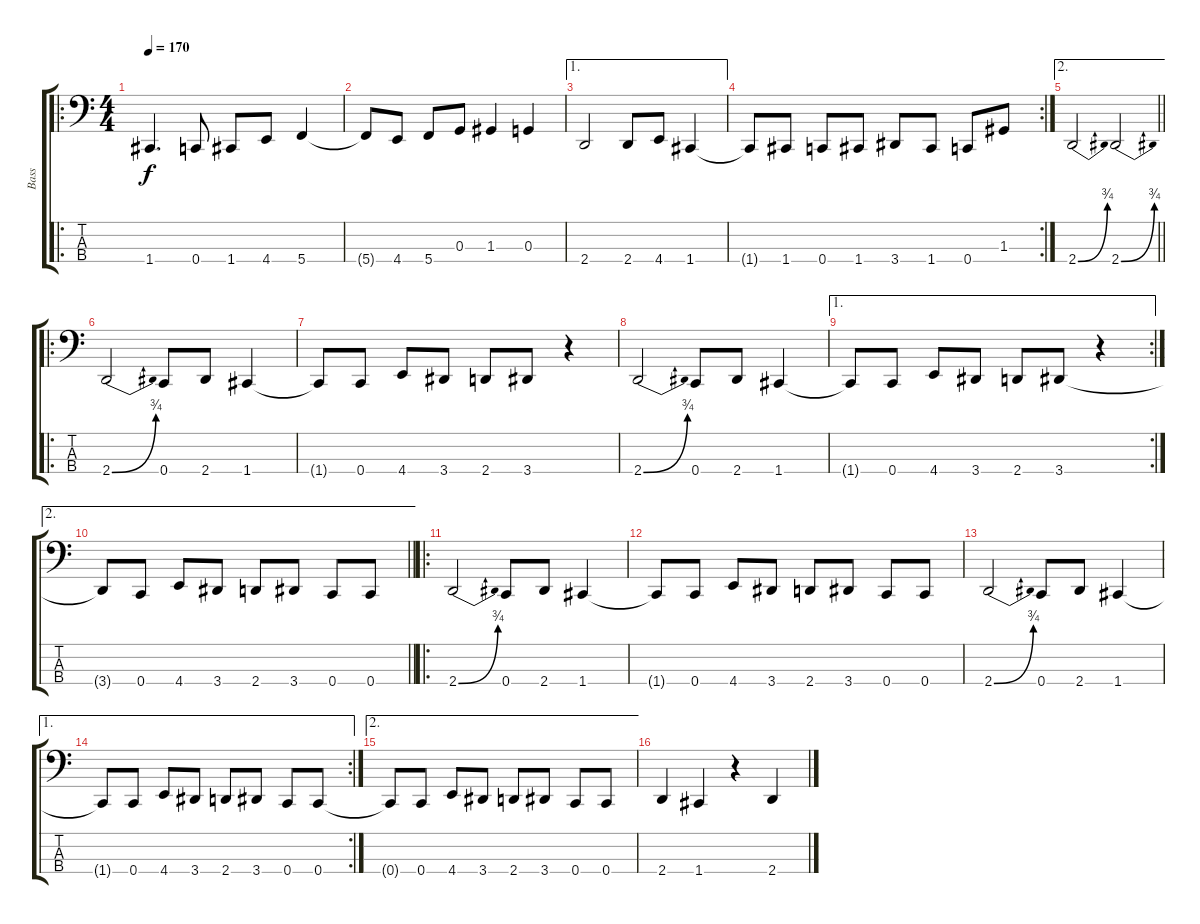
\track ("Bass" "Bass") {instrument electricbassfinger}
\staff {score tabs}
\tuning (F2 C2 G1 C1) {hide}
\ro
\ts (4 4)
\section ("" "")
\tempo 170
\clef f4
\ks c
1.4.4{d dy f} 0.4.8 1.4.8 4.4.8 5.4.4 |
5.4{t}.8 4.4.8 5.4.8 0.3.8 1.3.4 0.3.4 |
\ae 1
2.4.2 2.4.8 4.4.8 1.4.4 |
\rc 2
1.4{t}.8 1.4.8 0.4.8 1.4.8 3.4.8 1.4.8 0.4.8 1.3.8 |
\ae 2
\barLineRight lightlight
2.4{be (bend 0 0 60 3)}.2 2.4{be (bend 0 0 60 3)}.2 |
\ro
\section ("" "")
2.4{be (bend 0 0 60 3)}.2 0.4.8 2.4.8 1.4.4 |
1.4{t}.8 0.4.8 4.4.8 3.4.8 2.4.8 3.4.8 r.4 |
2.4{be (bend 0 0 60 3)}.2 0.4.8 2.4.8 1.4.4 |
\ae 1
\rc 2
1.4{t}.8 0.4.8 4.4.8 3.4.8 2.4.8 3.4.8 r.4 |
\ae 2
\barLineRight lightlight
3.4{t}.8 0.4.8 4.4.8 3.4.8 2.4.8 3.4.8 0.4.8 0.4.8 |
\ro
\section ("" "")
2.4{be (bend 0 0 60 3)}.2 0.4.8 2.4.8 1.4.4 |
1.4{t}.8 0.4.8 4.4.8 3.4.8 2.4.8 3.4.8 0.4.8 0.4.8 |
2.4{be (bend 0 0 60 3)}.2 0.4.8 2.4.8 1.4.4 |
\ae 1
\rc 2
1.4{t}.8 0.4.8 4.4.8 3.4.8 2.4.8 3.4.8 0.4.8 0.4.8 |
\ae 2
0.4{t}.8 0.4.8 4.4.8 3.4.8 2.4.8 3.4.8 0.4.8 0.4.8 |
2.4.4 1.4.4 r.4 2.4.4
